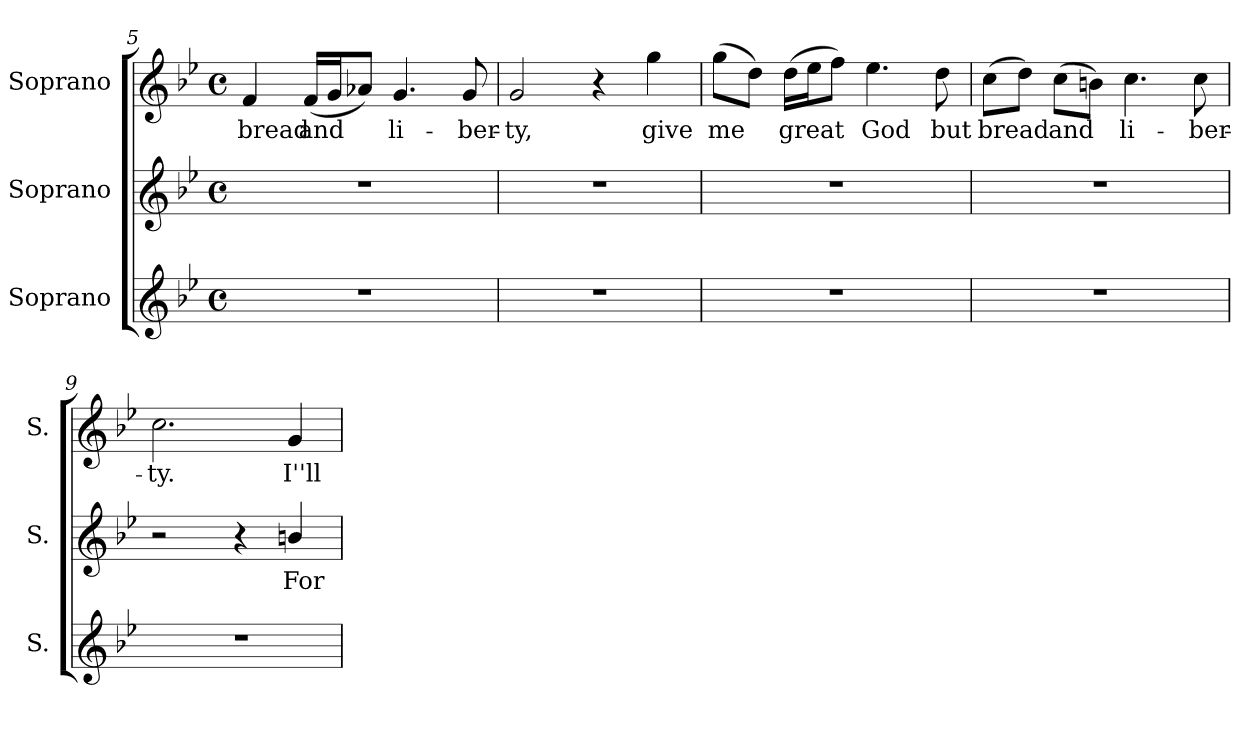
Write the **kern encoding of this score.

**kern	**kern	**text	**kern	**text
*part3	*part2	*part2	*part1	*part1
*staff3	*staff2	*staff2	*staff1	*staff1
*I"Soprano	*I"Soprano	*	*I"Soprano	*
*I'S.	*I'S.	*	*I'S.	*
*clefG2	*clefG2	*	*clefG2	*
*k[b-e-]	*k[b-e-]	*	*k[b-e-]	*
*B-:	*B-:	*	*B-:	*
*M4/4	*M4/4	*	*M4/4	*
*met(c)	*met(c)	*	*met(c)	*
=5	=5	=5	=5	=5
!	!	!	!	!LO:LY:b:color=#000000
1r	1r	.	4fi/	bread
!	!	!	!	!LO:LY:b:color=#000000
.	.	.	(16fi/LL	and
.	.	.	16gi/J	.
.	.	.	8a-Xi/J)	.
!	!	!	!	!LO:LY:b:color=#000000
.	.	.	4.gi/	li-
!	!	!	!	!LO:LY:b:color=#000000
.	.	.	8gi/	-ber-
=6	=6	=6	=6	=6
!	!	!	!	!LO:LY:b:color=#000000
1r	1r	.	2gi/	-ty,
.	.	.	4r	.
!	!	!	!	!LO:LY:b:color=#000000
.	.	.	4ggi\	give
!!LO:LB:g=z
=7	=7	=7	=7	=7
!	!	!	!	!LO:LY:b:color=#000000
1r	1r	.	(8ggi\L	me
.	.	.	8ddi\J)	.
!	!	!	!	!LO:LY:b:color=#000000
.	.	.	(16ddi\LL	great
.	.	.	16ee-i\J	.
.	.	.	8ffi\J)	.
!	!	!	!	!LO:LY:b:color=#000000
.	.	.	4.ee-i\	God
!	!	!	!	!LO:LY:b:color=#000000
.	.	.	8ddi\	but
=8	=8	=8	=8	=8
!	!	!	!	!LO:LY:b:color=#000000
1r	1r	.	(8cci\L	bread
.	.	.	8ddi\J)	.
!	!	!	!	!LO:LY:b:color=#000000
.	.	.	(8cci\L	and
.	.	.	8bni\J)	.
!	!	!	!	!LO:LY:b:color=#000000
.	.	.	4.cci\	li-
!	!	!	!	!LO:LY:b:color=#000000
.	.	.	8cci\	-ber-
=9	=9	=9	=9	=9
!	!	!	!	!LO:LY:b:color=#000000
1r	2r	.	2.cci\	-ty.
.	4r	.	.	.
!	!	!LO:LY:b:color=#000000	!	!
!	!	!	!	!LO:LY:b:color=#000000
.	4bni/	For	4gi/	I''ll
=	=	=	=	=
*-	*-	*-	*-	*-
